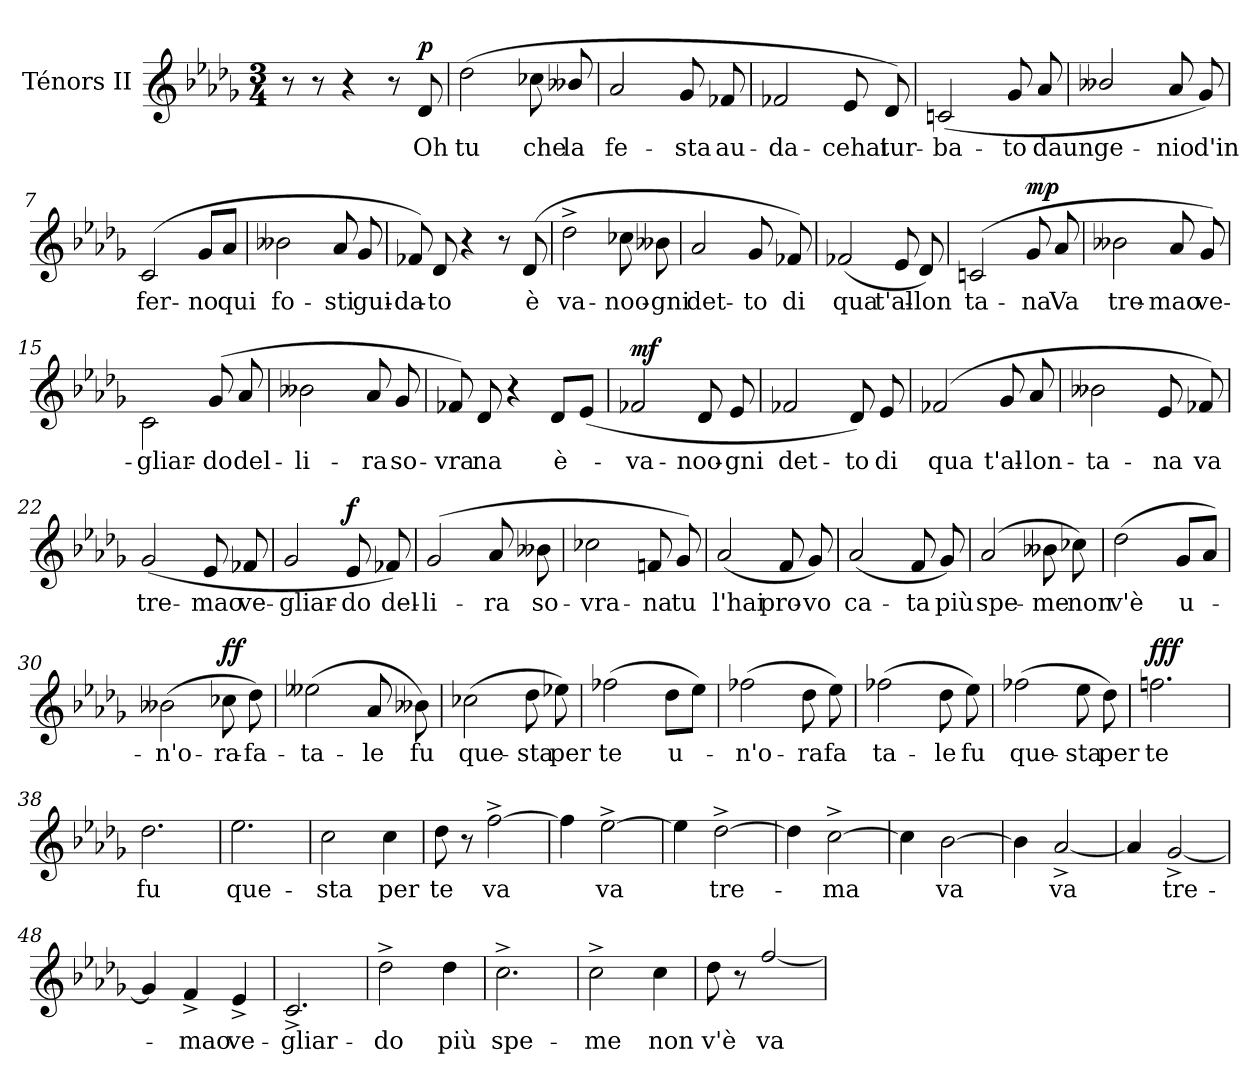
**kern	**text	**dynam
*part1	*part1	*part1
*staff1	*staff1	*staff1
*I"Ténors II	*	*
*I'T. 2	*	*
*clefG2	*	*
*ITrd7c12	*	*
*k[b-e-a-d-g-]	*	*
*D-:	*	*
*M3/4	*	*
=1	=1	=1
8r	.	.
8r	.	.
4r	.	.
8r	.	.
!	!	!LO:DY:a
8D-/	Oh	p
=2	=2	=2
(>2d-\	tu	.
8c-X\	che	.
8B--X/	la	.
=3	=3	=3
2A-/	fe-	.
8G-/	-sta	.
8F-X/	au-	.
!!LO:PB:g=z
=4	=4	=4
2F-X/	-da-	.
8E-/	-cehai	.
8D-/)	tur-	.
=5	=5	=5
(2Cn/	-ba-	.
8G-/	-to	.
8A-/	daun	.
=6	=6	=6
2B--X/	ge-	.
8A-/	-nio	.
8G-/)	d'in	.
!!LO:PB:g=z
=7	=7	=7
(>2C/	fer-	.
8G-/L	-no	.
8A-/J	qui	.
=8	=8	=8
2B--X\	fo-	.
8A-/	-sti	.
8G-/	gui-	.
=9	=9	=9
8F-X/)	-da-	.
8D-/	-to	.
4r	.	.
8r	.	.
(>8D-/	è	.
=10	=10	=10
2d-^\	va-	.
8c-X\	-noo-	.
8B--X\	-gni	.
!!LO:PB:g=z
=11	=11	=11
2A-/	det-	.
8G-/	-to	.
8F-X/)	di	.
=12	=12	=12
(2F-X/	qua	.
8E-/	t'al-	.
8D-/)	-lon	.
=13	=13	=13
(>2Cn/	ta-	.
!	!	!LO:DY:b
8G-/	-na	mp
8A-/	Va	.
!!LO:PB:g=z
=14	=14	=14
2B--X\	tre-	.
8A-/	-mao	.
8G-/)	ve-	.
=15	=15	=15
2C\	-gliar-	.
(>8G-/	-do	.
8A-/	del-	.
=16	=16	=16
2B--X\	-li-	.
8A-/	-ra	.
8G-/	so-	.
=17	=17	=17
8F-X/)	-vra	.
8D-/	na	.
4r	.	.
8D-/L	è-	.
(8E-/J	.	.
!!LO:PB:g=z
=18	=18	=18
!	!	!LO:DY:a
2F-X/	-va-	mf
8D-/	-noo-	.
8E-/	-gni	.
=19	=19	=19
2F-X/	det-	.
8D-/)	-to	.
8E-/	di	.
=20	=20	=20
(>2F-X/	qua	.
8G-/	t'al-	.
8A-/	-lon-	.
=21	=21	=21
2B--X\	-ta-	.
8E-/	-na	.
8F-X/)	va	.
!!LO:PB:g=z
=22	=22	=22
(2G-/	tre-	.
8E-/	-mao	.
8F-X/	ve-	.
=23	=23	=23
2G-/	-gliar-	.
!	!	!LO:DY:a
8E-/	-do	f
8F-X/)	del-	.
=24	=24	=24
(>2G-/	-li-	.
8A-/	-ra	.
8B--X\	so-	.
=25	=25	=25
2c-X\	-vra-	.
8Fn/	-na	.
8G-/)	tu	.
!!LO:PB:g=z
=26	=26	=26
(2A-/	l'hai	.
8F/	pro-	.
8G-/)	-vo	.
=27	=27	=27
(2A-/	ca-	.
8F/	-ta	.
8G-/)	più	.
=28	=28	=28
(>2A-/	spe-	.
8B--X\	-me	.
8c-X\)	non	.
=29	=29	=29
(>2d-\	v'è	.
8G-/L	u-	.
8A-/J)	.	.
!!LO:PB:g=z
=30	=30	=30
(>2B--X\	-n'o-	.
!	!	!LO:DY:b
8c-X\	-ra-	ff
8d-\)	-fa-	.
=31	=31	=31
(>2e--X\	-ta-	.
8A-/	-le	.
8B--X\)	fu	.
=32	=32	=32
(>2c-X\	que-	.
8d-\	-sta	.
8e-X\)	per	.
!!LO:PB:g=z
=33	=33	=33
(>2f-X\	te	.
8d-\L	u-	.
8e-\J)	.	.
=34	=34	=34
(>2f-X\	-n'o-	.
8d-\	-ra	.
8e-\)	fa	.
=35	=35	=35
(>2f-X\	ta-	.
8d-\	-le	.
8e-\)	fu	.
!!LO:PB:g=z
=36	=36	=36
(>2f-X\	que-	.
8e-\	-sta	.
8d-\)	per	.
=37	=37	=37
!	!	!LO:DY:a
2.fn\	te	fff
=38	=38	=38
2.d-\	fu	.
=39	=39	=39
2.e-\	que-	.
!!LO:PB:g=z
=40	=40	=40
2c\	-sta	.
4c\	per	.
=41	=41	=41
8d-\	te	.
8r	.	.
[2f^\	va	.
=42	=42	=42
4f\]	.	.
[2e-^\	va	.
=43	=43	=43
4e-\]	.	.
[2d-^\	tre-	.
!!LO:PB:g=z
=44	=44	=44
4d-\]	.	.
[2c^\	-ma	.
=45	=45	=45
4c\]	.	.
[2B-\	va	.
=46	=46	=46
4B-\]	.	.
[2A-^/	va	.
=47	=47	=47
4A-/]	.	.
[2G-^/	tre-	.
=48	=48	=48
4G-/]	.	.
4F^/	-mao	.
4E-^/	ve-	.
!!LO:PB:g=z
=49	=49	=49
2.C^/	-gliar-	.
=50	=50	=50
2d-^\	-do	.
4d-\	più	.
=51	=51	=51
2.c^\	spe-	.
=52	=52	=52
2c^\	-me	.
4c\	non	.
!!LO:PB:g=z
=53	=53	=53
8d-\	v'è	.
8r	.	.
[2f/	va	.
=	=	=
*-	*-	*-
